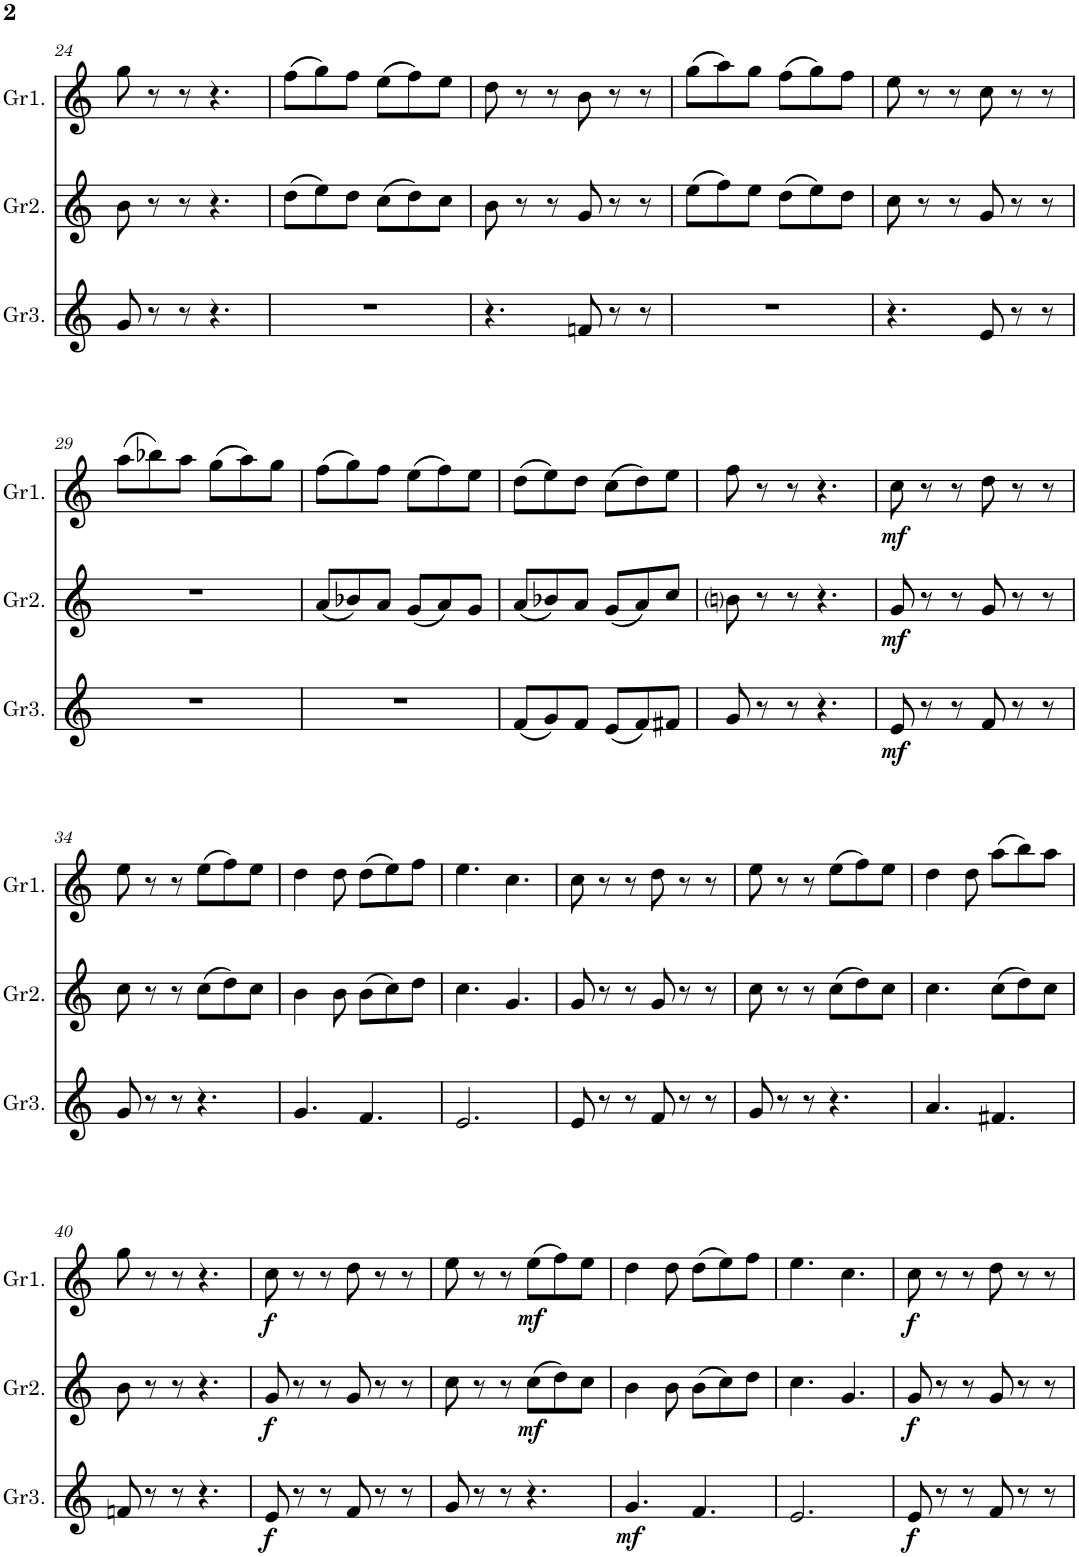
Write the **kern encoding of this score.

**kern	**dynam	**kern	**dynam	**kern	**dynam
*part3	*part3	*part2	*part2	*part1	*part1
*staff3	*staff3	*staff2	*staff2	*staff1	*staff1
*I"Gralla3	*	*I"Gralla2	*	*I"Gralla1	*
*I'Gr3.	*	*I'Gr2.	*	*I'Gr1.	*
!!LO:PB:g=z
*clefG2	*	*clefG2	*	*clefG2	*
*k[]	*	*k[]	*	*k[]	*
*M6/8	*	*M6/8	*	*M6/8	*
=24	=24	=24	=24	=24	=24
8g/	.	8b\	.	8gg\	.
8r	.	8r	.	8r	.
8r	.	8r	.	8r	.
4.r	.	4.r	.	4.r	.
=25	=25	=25	=25	=25	=25
2.r	.	(>8dd\L	.	(>8ff\L	.
.	.	8ee\)	.	8gg\)	.
.	.	8dd\J	.	8ff\J	.
.	.	(>8cc\L	.	(>8ee\L	.
.	.	8dd\)	.	8ff\)	.
.	.	8cc\J	.	8ee\J	.
=26	=26	=26	=26	=26	=26
4.r	.	8b\	.	8dd\	.
.	.	8r	.	8r	.
.	.	8r	.	8r	.
8fn/	.	8g/	.	8b\	.
8r	.	8r	.	8r	.
8r	.	8r	.	8r	.
=27	=27	=27	=27	=27	=27
2.r	.	(>8ee\L	.	(>8gg\L	.
.	.	8ff\)	.	8aa\)	.
.	.	8ee\J	.	8gg\J	.
.	.	(>8dd\L	.	(>8ff\L	.
.	.	8ee\)	.	8gg\)	.
.	.	8dd\J	.	8ff\J	.
=28	=28	=28	=28	=28	=28
4.r	.	8cc\	.	8ee\	.
.	.	8r	.	8r	.
.	.	8r	.	8r	.
8e/	.	8g/	.	8cc\	.
8r	.	8r	.	8r	.
8r	.	8r	.	8r	.
!!LO:LB:g=z
=29	=29	=29	=29	=29	=29
2.r	.	2.r	.	(>8aa\L	.
.	.	.	.	8bb-X\)	.
.	.	.	.	8aa\J	.
.	.	.	.	(>8gg\L	.
.	.	.	.	8aa\)	.
.	.	.	.	8gg\J	.
=30	=30	=30	=30	=30	=30
2.r	.	(<8a/L	.	(>8ff\L	.
.	.	8b-X/)	.	8gg\)	.
.	.	8a/J	.	8ff\J	.
.	.	(<8g/L	.	(>8ee\L	.
.	.	8a/)	.	8ff\)	.
.	.	8g/J	.	8ee\J	.
=31	=31	=31	=31	=31	=31
(<8f/L	.	(<8a/L	.	(>8dd\L	.
8g/)	.	8b-X/)	.	8ee\)	.
8f/J	.	8a/J	.	8dd\J	.
(<8e/L	.	(<8g/L	.	(>8cc\L	.
8f/)	.	8a/)	.	8dd\)	.
8f#X/J	.	8cc/J	.	8ee\J	.
=32	=32	=32	=32	=32	=32
8g/	.	8bni\	.	8ff\	.
8r	.	8r	.	8r	.
8r	.	8r	.	8r	.
4.r	.	4.r	.	4.r	.
=33	=33	=33	=33	=33	=33
!	!LO:DY:b	!	!LO:DY:b	!	!LO:DY:b
8e/	mf	8g/	mf	8cc\	mf
8r	.	8r	.	8r	.
8r	.	8r	.	8r	.
8f/	.	8g/	.	8dd\	.
8r	.	8r	.	8r	.
8r	.	8r	.	8r	.
!!LO:LB:g=z
=34	=34	=34	=34	=34	=34
8g/	.	8cc\	.	8ee\	.
8r	.	8r	.	8r	.
8r	.	8r	.	8r	.
4.r	.	(>8cc\L	.	(>8ee\L	.
.	.	8dd\)	.	8ff\)	.
.	.	8cc\J	.	8ee\J	.
=35	=35	=35	=35	=35	=35
4.g/	.	4b\	.	4dd\	.
.	.	8b\	.	8dd\	.
4.f/	.	(>8b\L	.	(>8dd\L	.
.	.	8cc\)	.	8ee\)	.
.	.	8dd\J	.	8ff\J	.
=36	=36	=36	=36	=36	=36
2.e/	.	4.cc\	.	4.ee\	.
.	.	4.g/	.	4.cc\	.
=37	=37	=37	=37	=37	=37
8e/	.	8g/	.	8cc\	.
8r	.	8r	.	8r	.
8r	.	8r	.	8r	.
8f/	.	8g/	.	8dd\	.
8r	.	8r	.	8r	.
8r	.	8r	.	8r	.
=38	=38	=38	=38	=38	=38
8g/	.	8cc\	.	8ee\	.
8r	.	8r	.	8r	.
8r	.	8r	.	8r	.
4.r	.	(>8cc\L	.	(>8ee\L	.
.	.	8dd\)	.	8ff\)	.
.	.	8cc\J	.	8ee\J	.
=39	=39	=39	=39	=39	=39
4.a/	.	4.cc\	.	4dd\	.
.	.	.	.	8dd\	.
4.f#X/	.	(>8cc\L	.	(>8aa\L	.
.	.	8dd\)	.	8bb\)	.
.	.	8cc\J	.	8aa\J	.
!!LO:LB:g=z
=40	=40	=40	=40	=40	=40
8fn/	.	8b\	.	8gg\	.
8r	.	8r	.	8r	.
8r	.	8r	.	8r	.
4.r	.	4.r	.	4.r	.
=41	=41	=41	=41	=41	=41
!	!LO:DY:b	!	!LO:DY:b	!	!LO:DY:b
8e/	f	8g/	f	8cc\	f
8r	.	8r	.	8r	.
8r	.	8r	.	8r	.
8f/	.	8g/	.	8dd\	.
8r	.	8r	.	8r	.
8r	.	8r	.	8r	.
=42	=42	=42	=42	=42	=42
8g/	.	8cc\	.	8ee\	.
8r	.	8r	.	8r	.
8r	.	8r	.	8r	.
!	!	!	!LO:DY:b	!	!LO:DY:b
4.r	.	(>8cc\L	mf	(>8ee\L	mf
.	.	8dd\)	.	8ff\)	.
.	.	8cc\J	.	8ee\J	.
=43	=43	=43	=43	=43	=43
!	!LO:DY:b	!	!	!	!
4.g/	mf	4b\	.	4dd\	.
.	.	8b\	.	8dd\	.
4.f/	.	(>8b\L	.	(>8dd\L	.
.	.	8cc\)	.	8ee\)	.
.	.	8dd\J	.	8ff\J	.
=44	=44	=44	=44	=44	=44
2.e/	.	4.cc\	.	4.ee\	.
.	.	4.g/	.	4.cc\	.
=45	=45	=45	=45	=45	=45
!	!LO:DY:b	!	!LO:DY:b	!	!LO:DY:b
8e/	f	8g/	f	8cc\	f
8r	.	8r	.	8r	.
8r	.	8r	.	8r	.
8f/	.	8g/	.	8dd\	.
8r	.	8r	.	8r	.
8r	.	8r	.	8r	.
=	=	=	=	=	=
*-	*-	*-	*-	*-	*-
